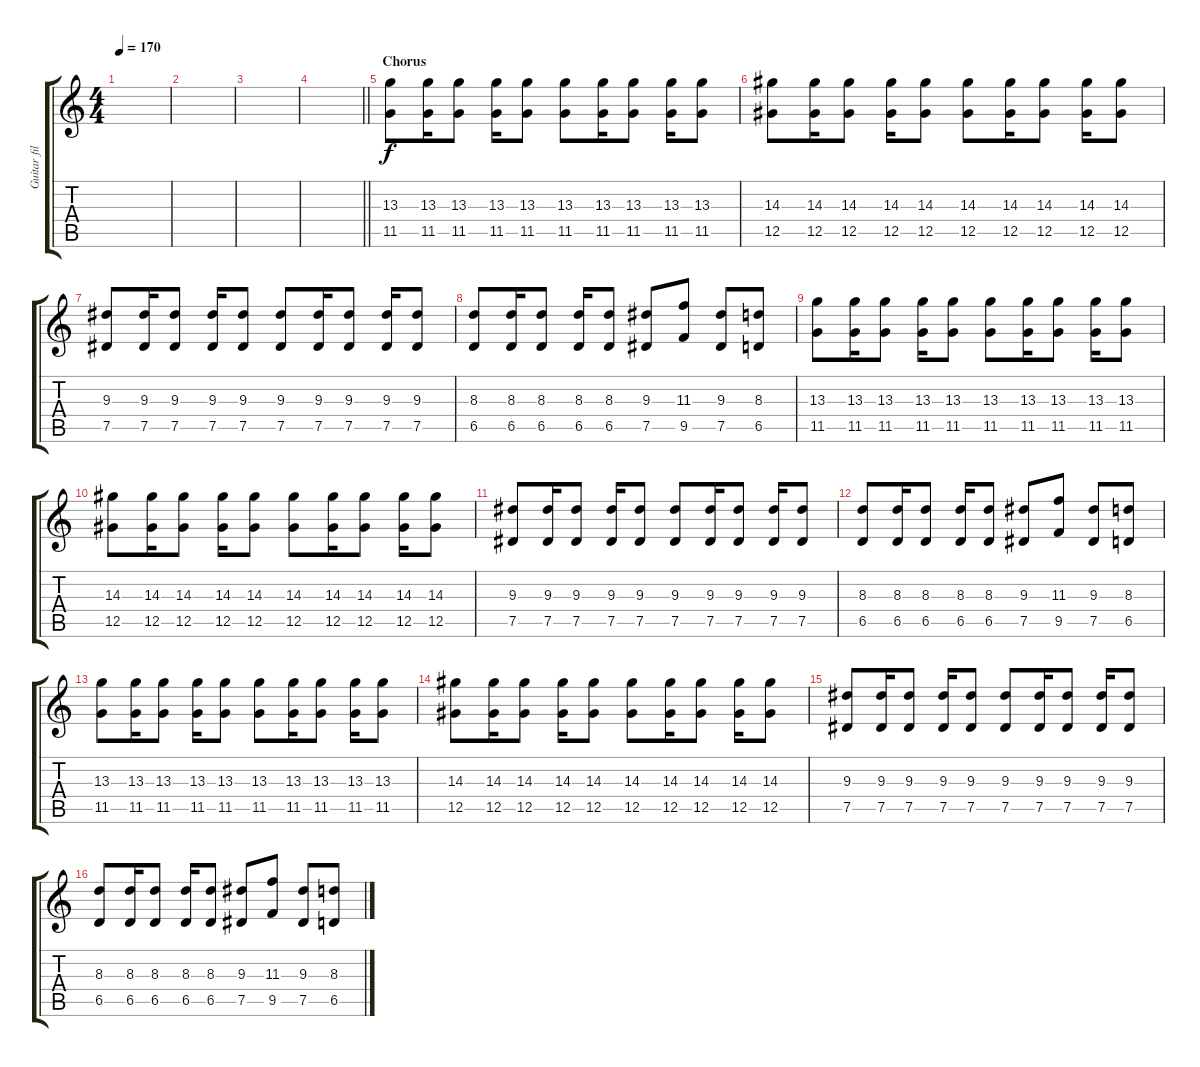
\track ("Guitar fill" "Guitar fil") {instrument overdrivenguitar}
\staff {score tabs}
\tuning (Eb4 Bb3 Gb3 Db3 Ab2 Eb2) {hide}
\ts (4 4)
\tempo 170
\clef g2
\ks c
|
|
|
\barLineRight lightlight
|
\section ("" "Chorus")
(13.3 11.5).8 (13.3 11.5).16 (13.3 11.5).8 (13.3 11.5).16 (13.3 11.5).8 (13.3 11.5).8 (13.3 11.5).16 (13.3 11.5).8 (13.3 11.5).16 (13.3 11.5).8 |
(14.3 12.5).8 (14.3 12.5).16 (14.3 12.5).8 (14.3 12.5).16 (14.3 12.5).8 (14.3 12.5).8 (14.3 12.5).16 (14.3 12.5).8 (14.3 12.5).16 (14.3 12.5).8 |
(9.3 7.5).8 (9.3 7.5).16 (9.3 7.5).8 (9.3 7.5).16 (9.3 7.5).8 (9.3 7.5).8 (9.3 7.5).16 (9.3 7.5).8 (9.3 7.5).16 (9.3 7.5).8 |
(8.3 6.5).8 (8.3 6.5).16 (8.3 6.5).8 (8.3 6.5).16 (8.3 6.5).8 (9.3 7.5).8 (11.3 9.5).8 (9.3 7.5).8 (8.3 6.5).8 |
(13.3 11.5).8 (13.3 11.5).16 (13.3 11.5).8 (13.3 11.5).16 (13.3 11.5).8 (13.3 11.5).8 (13.3 11.5).16 (13.3 11.5).8 (13.3 11.5).16 (13.3 11.5).8 |
(14.3 12.5).8 (14.3 12.5).16 (14.3 12.5).8 (14.3 12.5).16 (14.3 12.5).8 (14.3 12.5).8 (14.3 12.5).16 (14.3 12.5).8 (14.3 12.5).16 (14.3 12.5).8 |
(9.3 7.5).8 (9.3 7.5).16 (9.3 7.5).8 (9.3 7.5).16 (9.3 7.5).8 (9.3 7.5).8 (9.3 7.5).16 (9.3 7.5).8 (9.3 7.5).16 (9.3 7.5).8 |
(8.3 6.5).8 (8.3 6.5).16 (8.3 6.5).8 (8.3 6.5).16 (8.3 6.5).8 (9.3 7.5).8 (11.3 9.5).8 (9.3 7.5).8 (8.3 6.5).8 |
(13.3 11.5).8 (13.3 11.5).16 (13.3 11.5).8 (13.3 11.5).16 (13.3 11.5).8 (13.3 11.5).8 (13.3 11.5).16 (13.3 11.5).8 (13.3 11.5).16 (13.3 11.5).8 |
(14.3 12.5).8 (14.3 12.5).16 (14.3 12.5).8 (14.3 12.5).16 (14.3 12.5).8 (14.3 12.5).8 (14.3 12.5).16 (14.3 12.5).8 (14.3 12.5).16 (14.3 12.5).8 |
(9.3 7.5).8 (9.3 7.5).16 (9.3 7.5).8 (9.3 7.5).16 (9.3 7.5).8 (9.3 7.5).8 (9.3 7.5).16 (9.3 7.5).8 (9.3 7.5).16 (9.3 7.5).8 |
(8.3 6.5).8 (8.3 6.5).16 (8.3 6.5).8 (8.3 6.5).16 (8.3 6.5).8 (9.3 7.5).8 (11.3 9.5).8 (9.3 7.5).8 (8.3 6.5).8
